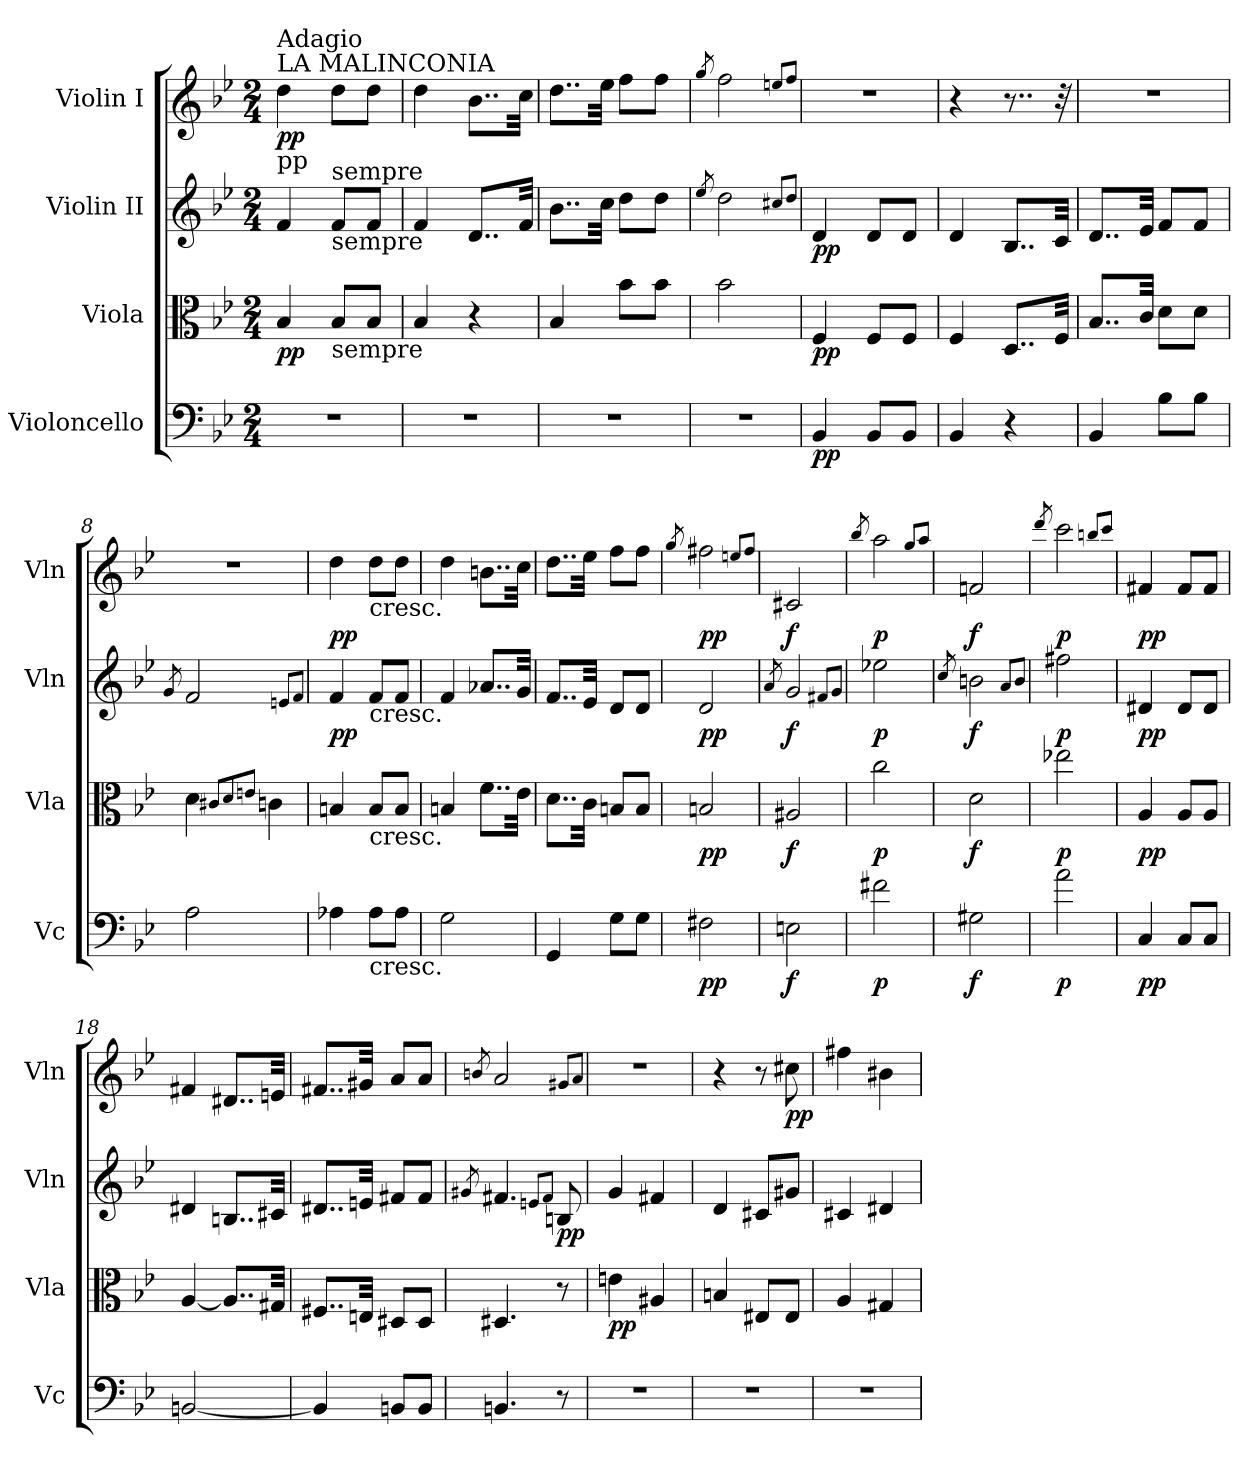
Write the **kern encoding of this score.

**kern	**dynam	**kern	**dynam	**kern	**dynam	**kern	**dynam
*part4	*part4	*part3	*part3	*part2	*part2	*part1	*part1
*staff4	*staff4	*staff3	*staff3	*staff2	*staff2	*staff1	*staff1
*I"Violoncello	*	*I"Viola	*	*I"Violin II	*	*I"Violin I	*
*I'Vc	*	*I'Vla	*	*I'Vln	*	*I'Vln	*
*clefF4	*	*clefC3	*	*clefG2	*	*clefG2	*
*k[b-e-]	*	*k[b-e-]	*	*k[b-e-]	*	*k[b-e-]	*
*M2/4	*	*M2/4	*	*M2/4	*	*M2/4	*
*MM30	*	*MM30	*	*MM30	*	*MM30	*
=1	=1	=1	=1	=1	=1	=1	=1
!	!	!	!	!	!	!LO:TX:a:t=LA MALINCONIA	!
!	!	!	!	!	!	!LO:TX:b:t=pp	!
!	!	!	!	!	!	!LO:TX:a:t=Adagio	!
!	!	!	!LO:DY:b	!	!	!	!LO:DY:b
2r	.	4B-/	pp	4f/	.	4dd\	pp
!	!	!	!	!LO:TX:a:t=sempre	!	!	!
!	!	!	!	!LO:TX:b:t=sempre	!	!	!
!	!	!LO:TX:b:t=sempre	!	!	!	!	!
.	.	8B-/L	.	8f/L	.	8dd\L	.
.	.	8B-/J	.	8f/J	.	8dd\J	.
!!LO:LB:g=z
=2	=2	=2	=2	=2	=2	=2	=2
2r	.	4B-/	.	4f/	.	4dd\	.
.	.	4r	.	8..d/L	.	8..b-\L	.
.	.	.	.	32f/Jkk	.	32cc\Jkk	.
=3	=3	=3	=3	=3	=3	=3	=3
2r	.	4B-/	.	8..b-\L	.	8..dd\L	.
.	.	.	.	32cc\Jkk	.	32ee-\Jkk	.
.	.	8b-\L	.	8dd\L	.	8ff\L	.
.	.	8b-\J	.	8dd\J	.	8ff\J	.
=4	=4	=4	=4	=4	=4	=4	=4
.	.	.	.	8qee-/	.	8qgg/	.
2r	.	2b-\	.	2dd\	.	2ff\	.
.	.	.	.	8qcc#X/L	.	8qeen/L	.
.	.	.	.	8qdd/J	.	8qff/J	.
=5	=5	=5	=5	=5	=5	=5	=5
!	!LO:DY:b	!	!LO:DY:b	!	!LO:DY:b	!	!
4BB-/	pp	4F/	pp	4d/	pp	2r	.
8BB-/L	.	8F/L	.	8d/L	.	.	.
8BB-/J	.	8F/J	.	8d/J	.	.	.
=6	=6	=6	=6	=6	=6	=6	=6
4BB-/	.	4F/	.	4d/	.	4r	.
4r	.	8..D/L	.	8..B-/L	.	8..r	.
.	.	32F/Jkk	.	32c/Jkk	.	32r	.
=7	=7	=7	=7	=7	=7	=7	=7
4BB-/	.	8..B-/L	.	8..d/L	.	2r	.
.	.	32c/Jkk	.	32e-/Jkk	.	.	.
8B-\L	.	8d\L	.	8f/L	.	.	.
8B-\J	.	8d\J	.	8f/J	.	.	.
=8	=8	=8	=8	=8	=8	=8	=8
.	.	.	.	8qg/	.	.	.
2A\	.	4d\	.	2f/	.	2r	.
.	.	8qc#X/L	.	.	.	.	.
.	.	8qd/	.	.	.	.	.
.	.	8qen/J	.	.	.	.	.
.	.	4cn\	.	.	.	.	.
.	.	.	.	8qen/L	.	.	.
.	.	.	.	8qf/J	.	.	.
!!LO:PB:g=z
=9	=9	=9	=9	=9	=9	=9	=9
!	!	!	!	!	!LO:DY:b	!	!LO:DY:b
4A-X\	.	4Bn/	.	4f/	pp	4dd\	pp
!	!	!	!	!	!	!LO:TX:b:t=cresc.	!
!	!	!	!	!LO:TX:b:t=cresc.	!	!	!
!	!	!LO:TX:b:t=cresc.	!	!	!	!	!
!LO:TX:b:t=cresc.	!	!	!	!	!	!	!
8A-\L	.	8B/L	.	8f/L	.	8dd\L	.
8A-\J	.	8B/J	.	8f/J	.	8dd\J	.
=10	=10	=10	=10	=10	=10	=10	=10
2G\	.	4Bn/	.	4f/	.	4dd\	.
.	.	8..f\L	.	8..a-X/L	.	8..bn\L	.
.	.	32e-\Jkk	.	32g/Jkk	.	32cc\Jkk	.
=11	=11	=11	=11	=11	=11	=11	=11
4GG/	.	8..d\L	.	8..f/L	.	8..dd\L	.
.	.	32c\Jkk	.	32e-/Jkk	.	32ee-\Jkk	.
8G\L	.	8Bn/L	.	8d/L	.	8ff\L	.
8G\J	.	8B/J	.	8d/J	.	8ff\J	.
=12	=12	=12	=12	=12	=12	=12	=12
.	.	.	.	.	.	8qgg/	.
!	!LO:DY:b	!	!LO:DY:b	!	!LO:DY:b	!	!LO:DY:b
2F#X\	pp	2Bn/	pp	2d/	pp	2ff#X\	pp
.	.	.	.	.	.	8qeen/L	.
.	.	.	.	.	.	8qff#/J	.
=13	=13	=13	=13	=13	=13	=13	=13
.	.	.	.	8qa/	.	.	.
!	!LO:DY:b	!	!LO:DY:b	!	!LO:DY:b	!	!LO:DY:b
2En\	f	2A#X/	f	2g/	f	2c#X/	f
.	.	.	.	8qf#X/L	.	.	.
.	.	.	.	8qg/J	.	.	.
=14	=14	=14	=14	=14	=14	=14	=14
.	.	.	.	.	.	8qbb-/	.
!	!LO:DY:b	!	!LO:DY:b	!	!LO:DY:b	!	!LO:DY:b
2f#X\	p	2cc\	p	2ee-X\	p	2aa\	p
.	.	.	.	.	.	8qgg/L	.
.	.	.	.	.	.	8qaa/J	.
!!LO:LB:g=z
=15	=15	=15	=15	=15	=15	=15	=15
.	.	.	.	8qcc/	.	.	.
!	!LO:DY:b	!	!LO:DY:b	!	!LO:DY:b	!	!LO:DY:b
2G#X\	f	2d\	f	2bn\	f	2fn/	f
.	.	.	.	8qa/L	.	.	.
.	.	.	.	8qb/J	.	.	.
!!LO:PB:g=z
=16	=16	=16	=16	=16	=16	=16	=16
.	.	.	.	.	.	8qddd/	.
!	!LO:DY:b	!	!LO:DY:b	!	!LO:DY:b	!	!LO:DY:b
2a\	p	2ee-X\	p	2ff#X\	p	2ccc\	p
.	.	.	.	.	.	8qbbn/L	.
.	.	.	.	.	.	8qccc/J	.
=17	=17	=17	=17	=17	=17	=17	=17
!	!LO:DY:b	!	!LO:DY:b	!	!LO:DY:b	!	!LO:DY:b
4C/	pp	4A/	pp	4d#X/	pp	4f#X/	pp
8C/L	.	8A/L	.	8d#/L	.	8f#/L	.
8C/J	.	8A/J	.	8d#/J	.	8f#/J	.
=18	=18	=18	=18	=18	=18	=18	=18
[2BBn/	.	[4A/	.	4d#X/	.	4f#X/	.
.	.	8..A/L]	.	8..Bn/L	.	8..d#X/L	.
.	.	32G#X/Jkk	.	32c#X/Jkk	.	32en/Jkk	.
=19	=19	=19	=19	=19	=19	=19	=19
4BB/]	.	8..F#X/L	.	8..d#X/L	.	8..f#X/L	.
.	.	32En/Jkk	.	32en/Jkk	.	32g#X/Jkk	.
8BBn/L	.	8D#X/L	.	8f#X/L	.	8a/L	.
8BB/J	.	8D#/J	.	8f#/J	.	8a/J	.
=20	=20	=20	=20	=20	=20	=20	=20
.	.	.	.	8qg#X/	.	8qbn/	.
4.BBn/	.	4.D#X/	.	4.f#X/	.	2a/	.
.	.	.	.	8qen/L	.	.	.
.	.	.	.	8qf#/J	.	.	.
!	!	!	!	!	!LO:DY:b	!	!
8r	.	8r	.	8Bn/	pp	.	.
.	.	.	.	.	.	8qg#X/L	.
.	.	.	.	.	.	8qa/J	.
!!LO:LB:g=z
=21	=21	=21	=21	=21	=21	=21	=21
!	!	!	!LO:DY:b	!	!	!	!
2r	.	4en\	pp	4g/	.	2r	.
.	.	4A#X/	.	4f#X/	.	.	.
!!LO:PB:g=z
=22	=22	=22	=22	=22	=22	=22	=22
2r	.	4Bn/	.	4d/	.	4r	.
.	.	8E#X/L	.	8c#X/L	.	8r	.
!	!	!	!	!	!	!	!LO:DY:b
.	.	8E#/J	.	8g#X/J	.	8cc#X\	pp
=23	=23	=23	=23	=23	=23	=23	=23
2r	.	4A/	.	4c#X/	.	4ff#X\	.
.	.	4G#X/	.	4d#X/	.	4b#X\	.
=	=	=	=	=	=	=	=
*-	*-	*-	*-	*-	*-	*-	*-
